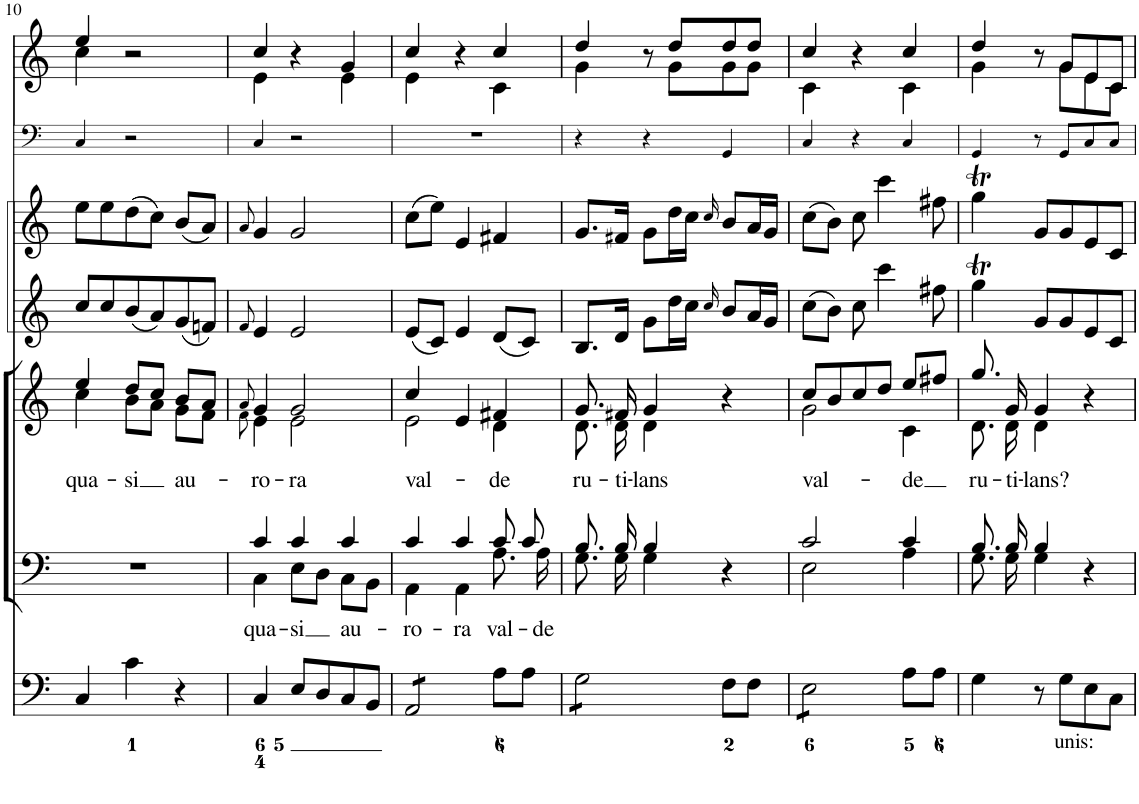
**kern	**kern	**text	**kern	**text	**kern	**kern	**kern	**kern
*part7	*part6	*part6	*part5	*part5	*part4	*part3	*part2	*part1
*staff7	*staff6	*staff6	*staff5	*staff5	*staff4	*staff3	*staff2	*staff1
*I"Organ	*I"Voice	*	*I"Voice	*	*I"Violin	*I"Violini	*I"Timpani	*I"Clarini in C
*	*	*	*	*	*I'Vln	*I'Vln	*I'Timp	*
!!LO:PB:g=z
*clefF4	*clefF4	*	*clefG2	*	*clefG2	*clefG2	*clefF4	*clefG2
*k[]	*k[]	*	*k[]	*	*k[]	*k[]	*k[]	*k[]
*M3/4	*M3/4	*	*M3/4	*	*M3/4	*M3/4	*M3/4	*M3/4
=10	=10	=10	=10	=10	=10	=10	=10	=10
!	!	!	!	!LO:LY:b	!	!	!	!
*	*	*	*^	*	*	*	*	*^
4C/	2.r	.	4ee/	4cc\	qua-	8cc/L	8ee\L	4C/	4ee/	4cc\
.	.	.	.	.	.	8cc/	8ee\	.	.	.
!	!	!	!	!	!LO:LY:b	!	!	!	!	!
4c\	.	.	8dd/L	8b\L	-si	(8b/	(8dd\	2r	2r	2ryy
.	.	.	8cc/J	8a\J	.	8a/)	8cc\J)	.	.	.
!	!	!	!	!	!LO:LY:b	!	!	!	!	!
4r	.	.	8b/L	8g\L	au-	(8g/	(8b/L	.	.	.
.	.	.	8a/J	8f\J	.	8fn/J)	8a/J)	.	.	.
=11	=11	=11	=11	=11	=11	=11	=11	=11	=11	=11
.	.	.	8qa/	8qf\	.	8qf/	8qa/	.	.	.
*	*^	*	*	*	*	*	*	*	*	*
!	!	!	!LO:LY:b	!	!	!LO:LY:b	!	!	!	!	!
4C/	4c/	4C\	qua-	4g/	4e\	-ro-	4e/	4g/	4C/	4cc/	4e\
!	!	!	!LO:LY:b	!	!	!LO:LY:b	!	!	!	!	!
8E/L	4c/	8E\L	-si	2g/	2e\	-ra	2e/	2g/	2r	4r	4ryy
8D/	.	8D\J	.	.	.	.	.	.	.	.	.
!	!	!	!LO:LY:b	!	!	!	!	!	!	!	!
8C/	4c/	8C\L	au-	.	.	.	.	.	.	4g/	4e\
8BB/J	.	8BB\J	.	.	.	.	.	.	.	.	.
=12	=12	=12	=12	=12	=12	=12	=12	=12	=12	=12	=12
!	!	!	!LO:LY:b	!	!	!LO:LY:b	!	!	!	!	!
*tremolo	*	*	*	*	*	*	*	*	*	*	*
8AA/L	4c/	4AA\	-ro-	4cc/	2e\	val-	(8e/L	(8cc\L	2.r	4cc/	4e\
8AA/	.	.	.	.	.	.	8c/J)	8ee\J)	.	.	.
!	!	!	!LO:LY:b	!	!	!	!	!	!	!	!
8AA/	4c/	4AA\	-ra	4e/	.	.	4e/	4e/	.	4r	4ryy
8AA/J	.	.	.	.	.	.	.	.	.	.	.
*Xtremolo	*	*	*	*	*	*	*	*	*	*	*
!	!	!	!LO:LY:b	!	!	!LO:LY:b	!	!	!	!	!
8A\L	8c/	8.A\	val-	4f#X/	4d\	-de	(8d/L	4f#X/	.	4cc/	4c\
8A\J	8c/	.	.	.	.	.	8c/J)	.	.	.	.
!	!	!	!LO:LY:b	!	!	!	!	!	!	!	!
.	.	16A\	-de	.	.	.	.	.	.	.	.
=13	=13	=13	=13	=13	=13	=13	=13	=13	=13	=13	=13
!	!	!	!	!	!	!LO:LY:b	!	!	!	!	!
*tremolo	*	*	*	*	*	*	*	*	*	*	*
8G\L	8.B/	8.G\	.	8.g/	8.d\	ru-	8.B/L	8.g/L	4r	4dd/	4g\
8G\	.	.	.	.	.	.	.	.	.	.	.
!	!	!	!	!	!	!LO:LY:b	!	!	!	!	!
.	16B/	16G\	.	16f#X/	16d\	-ti-	16d/Jk	16f#X/Jk	.	.	.
!	!	!	!	!	!	!LO:LY:b	!	!	!	!	!
8G\	4B/	4G\	.	4g/	4d\	-lans	8g\L	8g\L	4r	8r	8ryy
8G\J	.	.	.	.	.	.	16dd\L	16dd\L	.	8dd/L	8g\L
*Xtremolo	*	*	*	*	*	*	*	*	*	*	*
.	.	.	.	.	.	.	16cc\JJ	16cc\JJ	.	.	.
.	.	.	.	.	.	.	16qcc/	16qcc/	.	.	.
8F\L	4r	4ryy	.	4r	4ryy	.	8b/L	8b/L	4GG/	8dd/	8g\
8F\J	.	.	.	.	.	.	16a/L	16a/L	.	8dd/J	8g\J
.	.	.	.	.	.	.	16g/JJ	16g/JJ	.	.	.
=14	=14	=14	=14	=14	=14	=14	=14	=14	=14	=14	=14
!	!	!	!	!	!	!LO:LY:b	!	!	!	!	!
*tremolo	*	*	*	*	*	*	*	*	*	*	*
8E\L	2c/	2E\	.	8cc/L	2g\	val-	(8cc\L	(8cc\L	4C/	4cc/	4c\
8E\	.	.	.	8b/	.	.	8b\J)	8b\J)	.	.	.
8E\	.	.	.	8cc/	.	.	8cc\	8cc\	4r	4r	4ryy
8E\J	.	.	.	8dd/J	.	.	4ccc\	4ccc\	.	.	.
*Xtremolo	*	*	*	*	*	*	*	*	*	*	*
!	!	!	!	!	!	!LO:LY:b	!	!	!	!	!
8A\L	4c/	4A\	.	8ee/L	4c\	-de	.	.	4C/	4cc/	4c\
8A\J	.	.	.	8ff#X/J	.	.	8ff#X\	8ff#X\	.	.	.
=15	=15	=15	=15	=15	=15	=15	=15	=15	=15	=15	=15
!	!	!	!	!	!	!LO:LY:b	!	!	!	!	!
4G\	8.B/	8.G\	.	8.gg/	8.d\	ru-	4ggT\	4ggT\	4GG/	4dd/	4g\
!	!	!	!	!	!	!LO:LY:b	!	!	!	!	!
.	16B/	16G\	.	16g/	16d\	-ti-	.	.	.	.	.
!	!	!	!	!	!	!LO:LY:b	!	!	!	!	!
8r	4B/	4G\	.	4g/	4d\	-lans?	8g/L	8g/L	8r	8r	8ryy
!LO:TX:b:t=unis&colon;	!	!	!	!	!	!	!	!	!	!	!
8G\L	.	.	.	.	.	.	8g/	8g/	8GG/L	8g/L	8g\L
8E\	4r	4ryy	.	4r	4ryy	.	8e/	8e/	8C/	8e/	8e\
8C\J	.	.	.	.	.	.	8c/J	8c/J	8C/J	8c/J	8c\J
*	*v	*v	*	*	*	*	*	*	*	*v	*v
*	*	*	*v	*v	*	*	*	*	*
=	=	=	=	=	=	=	=	=
*-	*-	*-	*-	*-	*-	*-	*-	*-
